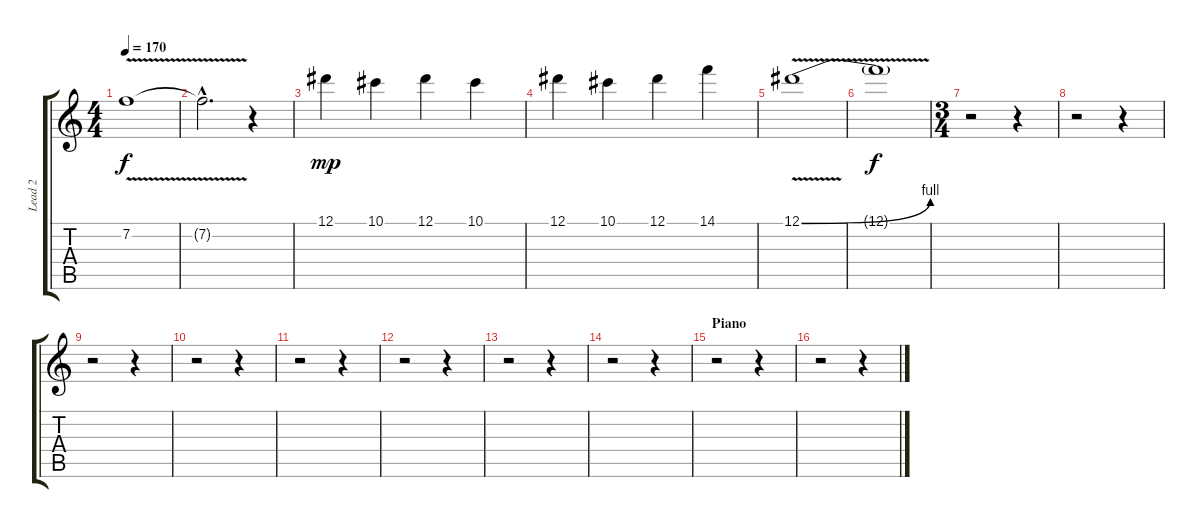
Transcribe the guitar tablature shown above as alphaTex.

\track ("Lead 2" "Lead 2") {instrument distortionguitar}
\staff {score tabs}
\tuning (Eb4 Bb3 Gb3 Db3 Ab2 Eb2) {hide}
\ts (4 4)
\tempo 170
\clef g2
\ks c
7.2{v}.1{dy f} |
7.2{hac t}.2{d} r.4 |
12.1.4{dy mp} 10.1.4 12.1.4 10.1.4 |
12.1.4 10.1.4 12.1.4 14.1.4 |
12.1{be (bend 0 0 60 4) v}.1 |
12.1{t}.1{dy f} |
\ts (3 4)
\section ("" "")
r.2 r.4 |
r.2 r.4 |
r.2 r.4 |
r.2 r.4 |
r.2 r.4 |
r.2 r.4 |
r.2 r.4 |
r.2 r.4 |
\section ("" "Piano")
r.2 r.4 |
r.2 r.4
